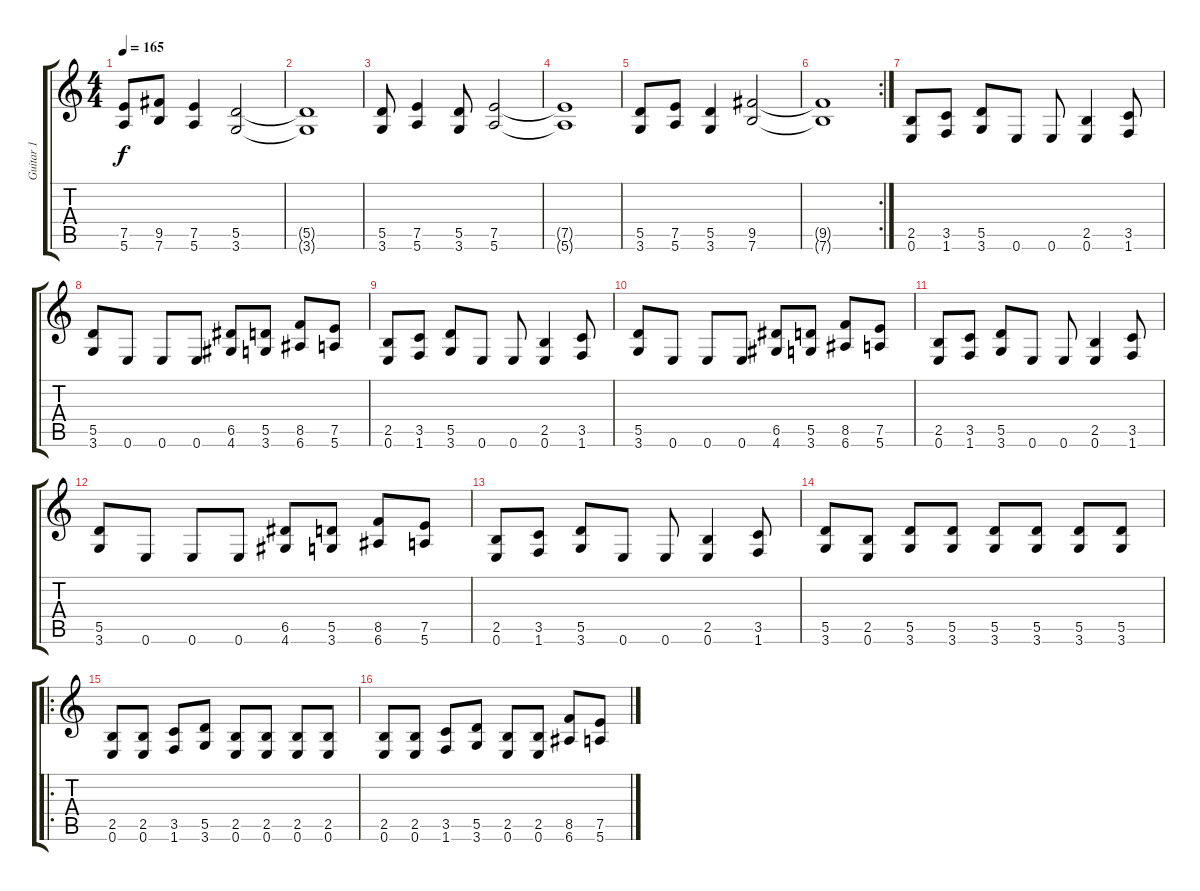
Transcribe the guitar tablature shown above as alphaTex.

\track ("Guitar 1" "Guitar 1") {instrument distortionguitar}
\staff {score tabs}
\tuning (E4 B3 G3 D3 A2 E2) {hide}
\ts (4 4)
\tempo 165
\clef g2
\ks c
(7.5 5.6).8{dy f} (9.5 7.6).8 (7.5 5.6).4 (5.5 3.6).2 |
(5.5{t} 3.6{t}).1 |
(5.5 3.6).8 (7.5 5.6).4 (5.5 3.6).8 (7.5 5.6).2 |
(7.5{t} 5.6{t}).1 |
(5.5 3.6).8 (7.5 5.6).8 (5.5 3.6).4 (9.5 7.6).2 |
\rc 2
(9.5{t} 7.6{t}).1 |
(2.5 0.6).8 (3.5 1.6).8 (5.5 3.6).8 0.6.8 0.6.8 (2.5 0.6).4 (3.5 1.6).8 |
(5.5 3.6).8 0.6.8 0.6.8 0.6.8 (6.5 4.6).8 (5.5 3.6).8 (8.5 6.6).8 (7.5 5.6).8 |
(2.5 0.6).8 (3.5 1.6).8 (5.5 3.6).8 0.6.8 0.6.8 (2.5 0.6).4 (3.5 1.6).8 |
(5.5 3.6).8 0.6.8 0.6.8 0.6.8 (6.5 4.6).8 (5.5 3.6).8 (8.5 6.6).8 (7.5 5.6).8 |
(2.5 0.6).8 (3.5 1.6).8 (5.5 3.6).8 0.6.8 0.6.8 (2.5 0.6).4 (3.5 1.6).8 |
(5.5 3.6).8 0.6.8 0.6.8 0.6.8 (6.5 4.6).8 (5.5 3.6).8 (8.5 6.6).8 (7.5 5.6).8 |
(2.5 0.6).8 (3.5 1.6).8 (5.5 3.6).8 0.6.8 0.6.8 (2.5 0.6).4 (3.5 1.6).8 |
(5.5 3.6).8 (2.5 0.6).8 (5.5 3.6).8 (5.5 3.6).8 (5.5 3.6).8 (5.5 3.6).8 (5.5 3.6).8 (5.5 3.6).8 |
\ro
(2.5 0.6).8 (2.5 0.6).8 (3.5 1.6).8 (5.5 3.6).8 (2.5 0.6).8 (2.5 0.6).8 (2.5 0.6).8 (2.5 0.6).8 |
(2.5 0.6).8 (2.5 0.6).8 (3.5 1.6).8 (5.5 3.6).8 (2.5 0.6).8 (2.5 0.6).8 (8.5 6.6).8 (7.5 5.6).8
